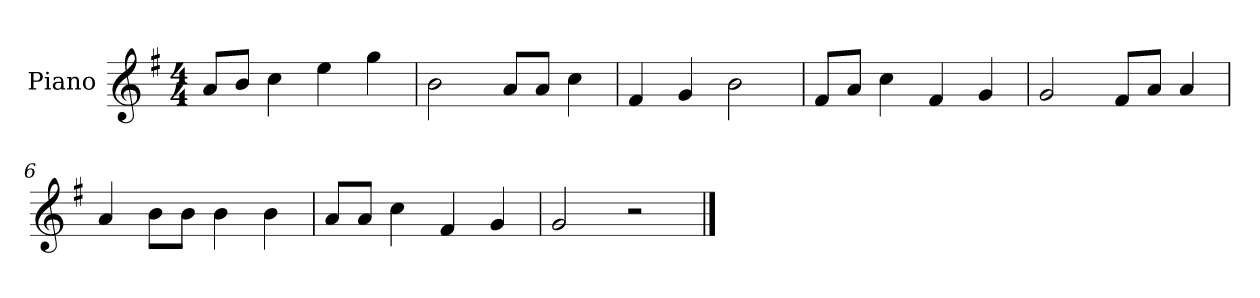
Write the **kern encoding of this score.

**kern
*part1
*staff1
*I"Piano
*I'P-no
*clefG2
*k[f#]
*M4/4
*MM90
=1
8a/L
8b/J
4cc\
4ee\
4gg\
=2
2b\
8a/L
8a/J
4cc\
=3
4f#/
4g/
2b\
=4
8f#/L
8a/J
4cc\
4f#/
4g/
=5
2g/
8f#/L
8a/J
4a/
=6
4a/
8b\L
8b\J
4b\
4b\
=7
8a/L
8a/J
4cc\
4f#/
4g/
=8
2g/
2r
==
*-
